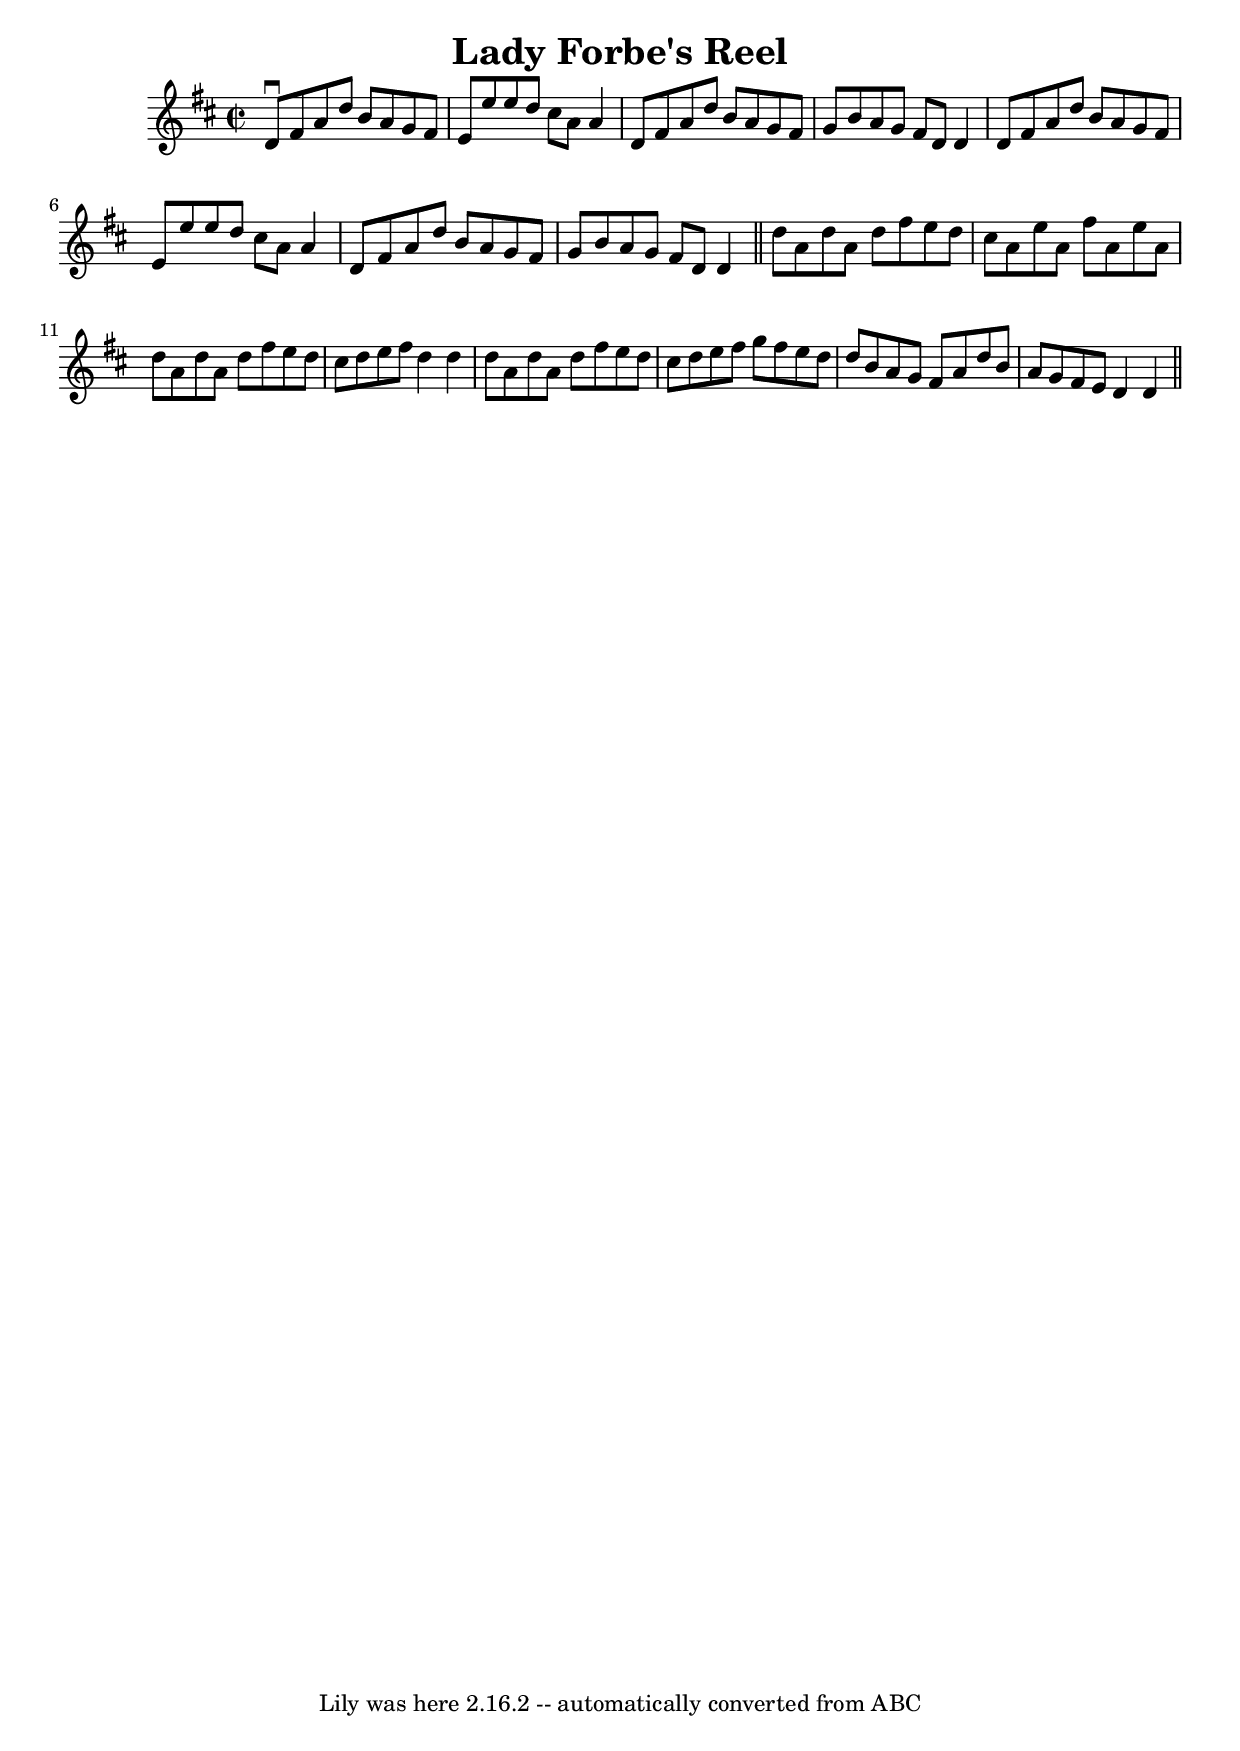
\version "2.16.2"
\include "Mammoth.ily"
\header {
  %% book = "Ryan's Mammoth Collection"
  crossRefNumber = "1"
  footnotes = ""
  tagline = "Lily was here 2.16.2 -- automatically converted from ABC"
  title = "Lady Forbe's Reel"

}
voicedefault =  {


  \override Staff.TimeSignature #'style = #'C
  \time 2/2 
  \key d \major
  d'8^\downbow fis'8 a'8 d''8 b'8 a'8   
  g'8 fis'8  |
  e'8 e''8 e''8 d''8 cis''8 a'8 a'4   |
  d'8 fis'8 a'8 d''8 b'8 a'8 g'8 fis'8  |
  
  g'8 b'8 a'8 g'8 fis'8 d'8 d'4  |
  d'8 fis'8    
  a'8 d''8 b'8 a'8 g'8 fis'8  |
  e'8 e''8 e''8    
  d''8 cis''8 a'8 a'4  |
  d'8 fis'8 a'8 d''8 b'8    
  a'8 g'8 fis'8  |
  g'8 b'8 a'8 g'8 fis'8 d'8 d'4 
  \bar "||" d''8 a'8 d''8 a'8 d''8 fis''8 e''8 d''8   |
  cis''8 a'8 e''8 a'8 fis''8 a'8 e''8 a'8   |
  d''8 a'8 d''8 a'8 d''8 fis''8 e''8 d''8   |
  cis''8 d''8 e''8 fis''8 d''4 d''4  |
  d''8  
  a'8 d''8 a'8 d''8 fis''8 e''8 d''8  |
  cis''8    
  d''8 e''8 fis''8 g''8 fis''8 e''8 d''8  |
  d''8    
  b'8 a'8 g'8 fis'8 a'8 d''8 b'8  |
  a'8 g'8    
  fis'8 e'8 d'4 d'4  \bar "||"   

}

\score{
  <<

    \context Staff="default"
    {
      \voicedefault 
      
    }

  >>
  \layout {
    
  }
  \midi {
  }

}
